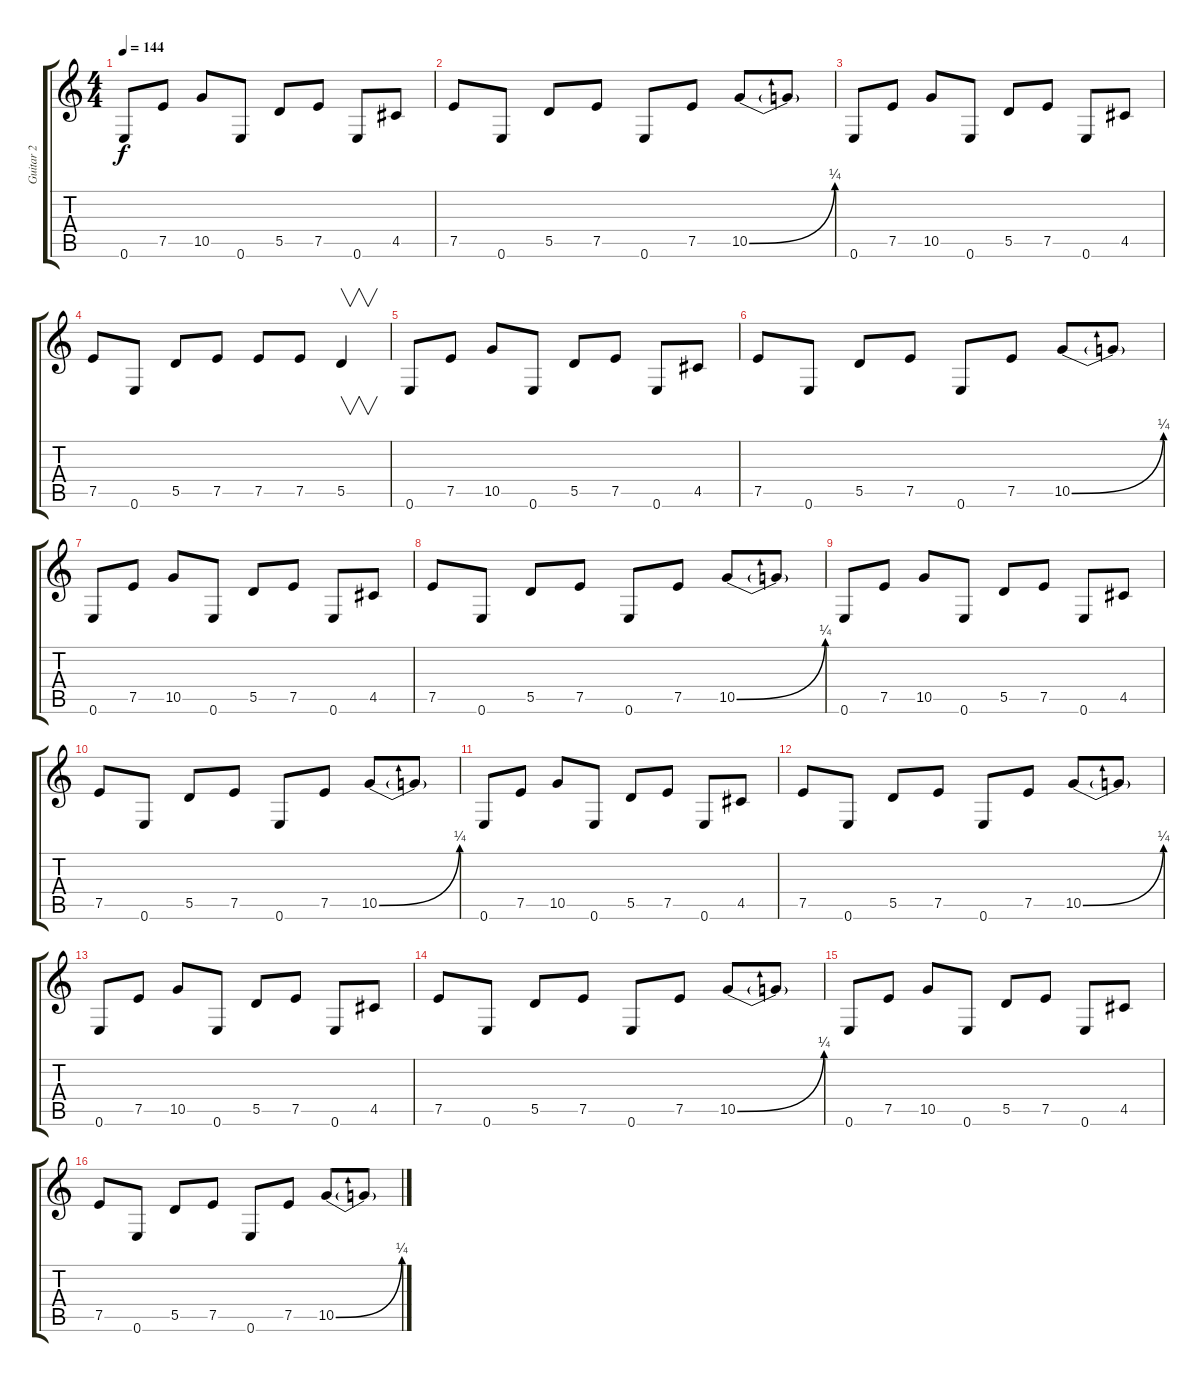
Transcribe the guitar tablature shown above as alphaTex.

\track ("Guitar 2" "Guitar 2") {instrument overdrivenguitar}
\staff {score tabs}
\tuning (E4 B3 G3 D3 A2 E2) {hide}
\ts (4 4)
\tempo 144
\clef g2
\ks c
0.6.8{dy f} 7.5.8 10.5.8 0.6.8 5.5.8 7.5.8 0.6.8 4.5.8 |
7.5.8 0.6.8 5.5.8 7.5.8 0.6.8 7.5.8 10.5{be (bend 0 0 60 1)}.8 10.5{t}.8 |
0.6.8 7.5.8 10.5.8 0.6.8 5.5.8 7.5.8 0.6.8 4.5.8 |
7.5.8 0.6.8 5.5.8 7.5.8 7.5.8 7.5.8 5.5.4{v} |
0.6.8 7.5.8 10.5.8 0.6.8 5.5.8 7.5.8 0.6.8 4.5.8 |
7.5.8 0.6.8 5.5.8 7.5.8 0.6.8 7.5.8 10.5{be (bend 0 0 60 1)}.8 10.5{t}.8 |
0.6.8 7.5.8 10.5.8 0.6.8 5.5.8 7.5.8 0.6.8 4.5.8 |
7.5.8 0.6.8 5.5.8 7.5.8 0.6.8 7.5.8 10.5{be (bend 0 0 60 1)}.8 10.5{t}.8 |
0.6.8 7.5.8 10.5.8 0.6.8 5.5.8 7.5.8 0.6.8 4.5.8 |
7.5.8 0.6.8 5.5.8 7.5.8 0.6.8 7.5.8 10.5{be (bend 0 0 60 1)}.8 10.5{t}.8 |
0.6.8 7.5.8 10.5.8 0.6.8 5.5.8 7.5.8 0.6.8 4.5.8 |
7.5.8 0.6.8 5.5.8 7.5.8 0.6.8 7.5.8 10.5{be (bend 0 0 60 1)}.8 10.5{t}.8 |
0.6.8 7.5.8 10.5.8 0.6.8 5.5.8 7.5.8 0.6.8 4.5.8 |
7.5.8 0.6.8 5.5.8 7.5.8 0.6.8 7.5.8 10.5{be (bend 0 0 60 1)}.8 10.5{t}.8 |
0.6.8 7.5.8 10.5.8 0.6.8 5.5.8 7.5.8 0.6.8 4.5.8 |
7.5.8 0.6.8 5.5.8 7.5.8 0.6.8 7.5.8 10.5{be (bend 0 0 60 1)}.8 10.5{t}.8
